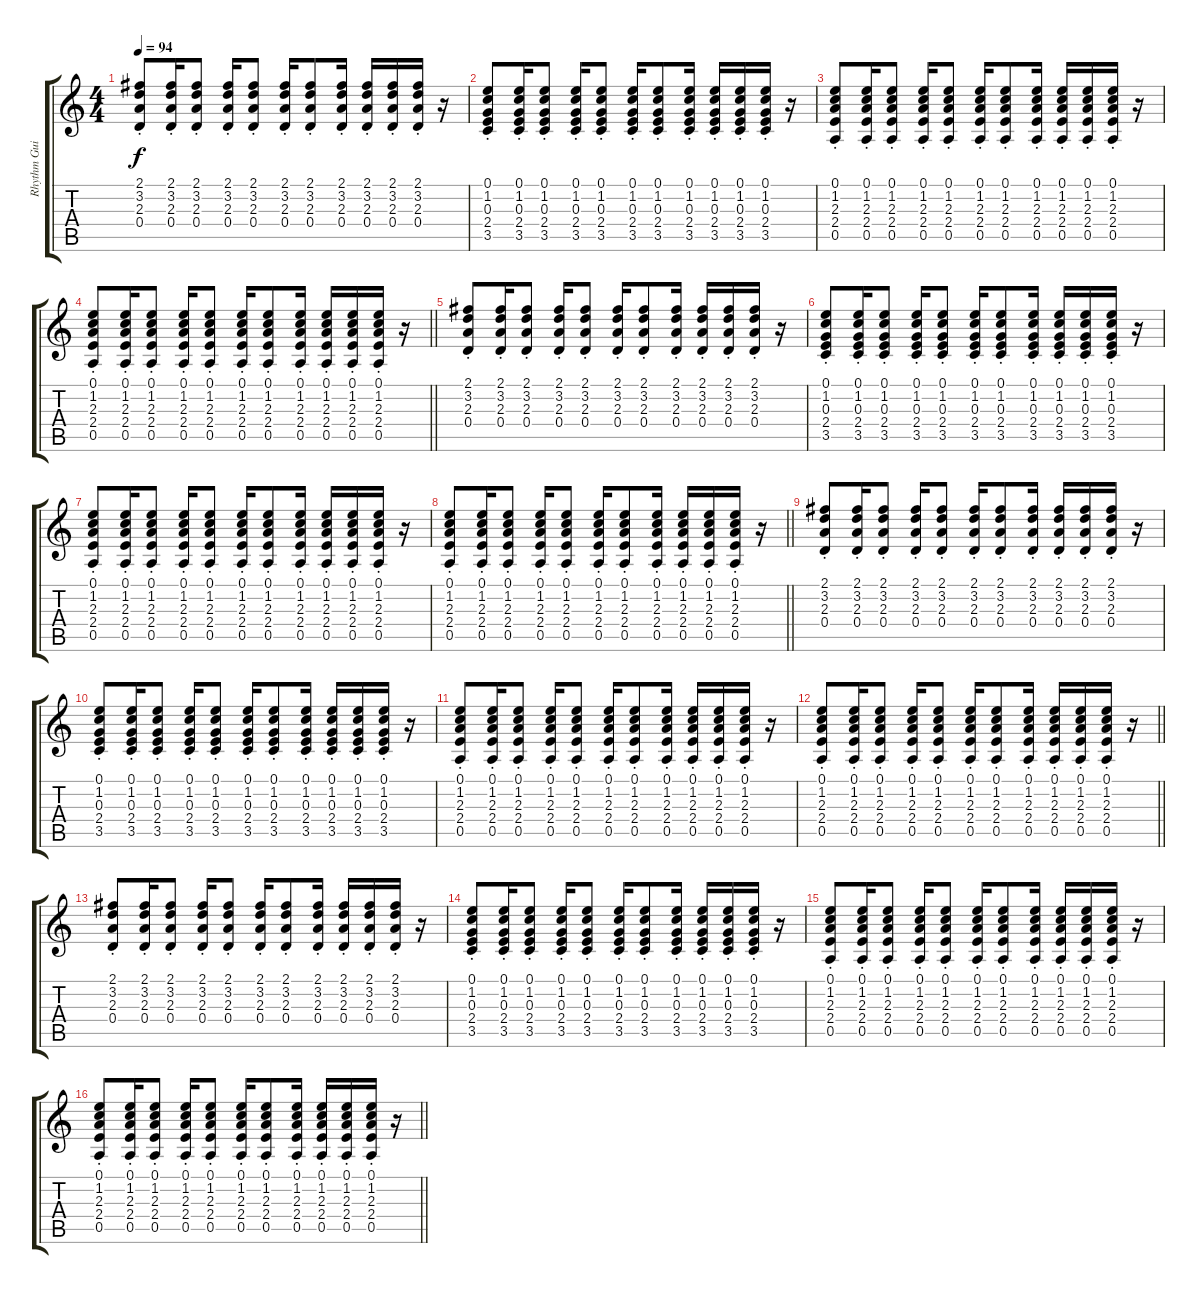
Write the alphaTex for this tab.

\track ("Rhythm Guitar" "Rhythm Gui") {instrument electricguitarmuted}
\staff {score tabs}
\tuning (E4 B3 G3 D3 A2 E2) {hide}
\ts (4 4)
\tempo 94
\clef g2
\ks c
(2.1{st} 3.2{st} 2.3{st} 0.4{st}).8{dy f} (2.1{st} 3.2{st} 2.3{st} 0.4{st}).16 (2.1{st} 3.2{st} 2.3{st} 0.4{st}).8 (2.1{st} 3.2{st} 2.3{st} 0.4{st}).16 (2.1{st} 3.2{st} 2.3{st} 0.4{st}).8 (2.1{st} 3.2{st} 2.3{st} 0.4{st}).16 (2.1{st} 3.2{st} 2.3{st} 0.4{st}).8 (2.1{st} 3.2{st} 2.3{st} 0.4{st}).16 (2.1{st} 3.2{st} 2.3{st} 0.4{st}).16 (2.1{st} 3.2{st} 2.3{st} 0.4{st}).16 (2.1{st} 3.2{st} 2.3{st} 0.4{st}).16 r.16 |
(0.1{st} 1.2{st} 0.3{st} 2.4{st} 3.5{st}).8 (0.1{st} 1.2{st} 0.3{st} 2.4{st} 3.5{st}).16 (0.1{st} 1.2{st} 0.3{st} 2.4{st} 3.5{st}).8 (0.1{st} 1.2{st} 0.3{st} 2.4{st} 3.5{st}).16 (0.1{st} 1.2{st} 0.3{st} 2.4{st} 3.5{st}).8 (0.1{st} 1.2{st} 0.3{st} 2.4{st} 3.5{st}).16 (0.1{st} 1.2{st} 0.3{st} 2.4{st} 3.5{st}).8 (0.1{st} 1.2{st} 0.3{st} 2.4{st} 3.5{st}).16 (0.1{st} 1.2{st} 0.3{st} 2.4{st} 3.5{st}).16 (0.1{st} 1.2{st} 0.3{st} 2.4{st} 3.5{st}).16 (0.1{st} 1.2{st} 0.3{st} 2.4{st} 3.5{st}).16 r.16 |
(0.1{st} 1.2{st} 2.3{st} 2.4{st} 0.5{st}).8 (0.1{st} 1.2{st} 2.3{st} 2.4{st} 0.5{st}).16 (0.1{st} 1.2{st} 2.3{st} 2.4{st} 0.5{st}).8 (0.1{st} 1.2{st} 2.3{st} 2.4{st} 0.5{st}).16 (0.1{st} 1.2{st} 2.3{st} 2.4{st} 0.5{st}).8 (0.1{st} 1.2{st} 2.3{st} 2.4{st} 0.5{st}).16 (0.1{st} 1.2{st} 2.3{st} 2.4{st} 0.5{st}).8 (0.1{st} 1.2{st} 2.3{st} 2.4{st} 0.5{st}).16 (0.1{st} 1.2{st} 2.3{st} 2.4{st} 0.5{st}).16 (0.1{st} 1.2{st} 2.3{st} 2.4{st} 0.5{st}).16 (0.1{st} 1.2{st} 2.3{st} 2.4{st} 0.5{st}).16 r.16 |
\barLineRight lightlight
(0.1{st} 1.2{st} 2.3{st} 2.4{st} 0.5{st}).8 (0.1{st} 1.2{st} 2.3{st} 2.4{st} 0.5{st}).16 (0.1{st} 1.2{st} 2.3{st} 2.4{st} 0.5{st}).8 (0.1{st} 1.2{st} 2.3{st} 2.4{st} 0.5{st}).16 (0.1{st} 1.2{st} 2.3{st} 2.4{st} 0.5{st}).8 (0.1{st} 1.2{st} 2.3{st} 2.4{st} 0.5{st}).16 (0.1{st} 1.2{st} 2.3{st} 2.4{st} 0.5{st}).8 (0.1{st} 1.2{st} 2.3{st} 2.4{st} 0.5{st}).16 (0.1{st} 1.2{st} 2.3{st} 2.4{st} 0.5{st}).16 (0.1{st} 1.2{st} 2.3{st} 2.4{st} 0.5{st}).16 (0.1{st} 1.2{st} 2.3{st} 2.4{st} 0.5{st}).16 r.16 |
(2.1{st} 3.2{st} 2.3{st} 0.4{st}).8 (2.1{st} 3.2{st} 2.3{st} 0.4{st}).16 (2.1{st} 3.2{st} 2.3{st} 0.4{st}).8 (2.1{st} 3.2{st} 2.3{st} 0.4{st}).16 (2.1{st} 3.2{st} 2.3{st} 0.4{st}).8 (2.1{st} 3.2{st} 2.3{st} 0.4{st}).16 (2.1{st} 3.2{st} 2.3{st} 0.4{st}).8 (2.1{st} 3.2{st} 2.3{st} 0.4{st}).16 (2.1{st} 3.2{st} 2.3{st} 0.4{st}).16 (2.1{st} 3.2{st} 2.3{st} 0.4{st}).16 (2.1{st} 3.2{st} 2.3{st} 0.4{st}).16 r.16 |
(0.1{st} 1.2{st} 0.3{st} 2.4{st} 3.5{st}).8 (0.1{st} 1.2{st} 0.3{st} 2.4{st} 3.5{st}).16 (0.1{st} 1.2{st} 0.3{st} 2.4{st} 3.5{st}).8 (0.1{st} 1.2{st} 0.3{st} 2.4{st} 3.5{st}).16 (0.1{st} 1.2{st} 0.3{st} 2.4{st} 3.5{st}).8 (0.1{st} 1.2{st} 0.3{st} 2.4{st} 3.5{st}).16 (0.1{st} 1.2{st} 0.3{st} 2.4{st} 3.5{st}).8 (0.1{st} 1.2{st} 0.3{st} 2.4{st} 3.5{st}).16 (0.1{st} 1.2{st} 0.3{st} 2.4{st} 3.5{st}).16 (0.1{st} 1.2{st} 0.3{st} 2.4{st} 3.5{st}).16 (0.1{st} 1.2{st} 0.3{st} 2.4{st} 3.5{st}).16 r.16 |
(0.1{st} 1.2{st} 2.3{st} 2.4{st} 0.5{st}).8 (0.1{st} 1.2{st} 2.3{st} 2.4{st} 0.5{st}).16 (0.1{st} 1.2{st} 2.3{st} 2.4{st} 0.5{st}).8 (0.1{st} 1.2{st} 2.3{st} 2.4{st} 0.5{st}).16 (0.1{st} 1.2{st} 2.3{st} 2.4{st} 0.5{st}).8 (0.1{st} 1.2{st} 2.3{st} 2.4{st} 0.5{st}).16 (0.1{st} 1.2{st} 2.3{st} 2.4{st} 0.5{st}).8 (0.1{st} 1.2{st} 2.3{st} 2.4{st} 0.5{st}).16 (0.1{st} 1.2{st} 2.3{st} 2.4{st} 0.5{st}).16 (0.1{st} 1.2{st} 2.3{st} 2.4{st} 0.5{st}).16 (0.1{st} 1.2{st} 2.3{st} 2.4{st} 0.5{st}).16 r.16 |
\barLineRight lightlight
(0.1{st} 1.2{st} 2.3{st} 2.4{st} 0.5{st}).8 (0.1{st} 1.2{st} 2.3{st} 2.4{st} 0.5{st}).16 (0.1{st} 1.2{st} 2.3{st} 2.4{st} 0.5{st}).8 (0.1{st} 1.2{st} 2.3{st} 2.4{st} 0.5{st}).16 (0.1{st} 1.2{st} 2.3{st} 2.4{st} 0.5{st}).8 (0.1{st} 1.2{st} 2.3{st} 2.4{st} 0.5{st}).16 (0.1{st} 1.2{st} 2.3{st} 2.4{st} 0.5{st}).8 (0.1{st} 1.2{st} 2.3{st} 2.4{st} 0.5{st}).16 (0.1{st} 1.2{st} 2.3{st} 2.4{st} 0.5{st}).16 (0.1{st} 1.2{st} 2.3{st} 2.4{st} 0.5{st}).16 (0.1{st} 1.2{st} 2.3{st} 2.4{st} 0.5{st}).16 r.16 |
(2.1{st} 3.2{st} 2.3{st} 0.4{st}).8 (2.1{st} 3.2{st} 2.3{st} 0.4{st}).16 (2.1{st} 3.2{st} 2.3{st} 0.4{st}).8 (2.1{st} 3.2{st} 2.3{st} 0.4{st}).16 (2.1{st} 3.2{st} 2.3{st} 0.4{st}).8 (2.1{st} 3.2{st} 2.3{st} 0.4{st}).16 (2.1{st} 3.2{st} 2.3{st} 0.4{st}).8 (2.1{st} 3.2{st} 2.3{st} 0.4{st}).16 (2.1{st} 3.2{st} 2.3{st} 0.4{st}).16 (2.1{st} 3.2{st} 2.3{st} 0.4{st}).16 (2.1{st} 3.2{st} 2.3{st} 0.4{st}).16 r.16 |
(0.1{st} 1.2{st} 0.3{st} 2.4{st} 3.5{st}).8 (0.1{st} 1.2{st} 0.3{st} 2.4{st} 3.5{st}).16 (0.1{st} 1.2{st} 0.3{st} 2.4{st} 3.5{st}).8 (0.1{st} 1.2{st} 0.3{st} 2.4{st} 3.5{st}).16 (0.1{st} 1.2{st} 0.3{st} 2.4{st} 3.5{st}).8 (0.1{st} 1.2{st} 0.3{st} 2.4{st} 3.5{st}).16 (0.1{st} 1.2{st} 0.3{st} 2.4{st} 3.5{st}).8 (0.1{st} 1.2{st} 0.3{st} 2.4{st} 3.5{st}).16 (0.1{st} 1.2{st} 0.3{st} 2.4{st} 3.5{st}).16 (0.1{st} 1.2{st} 0.3{st} 2.4{st} 3.5{st}).16 (0.1{st} 1.2{st} 0.3{st} 2.4{st} 3.5{st}).16 r.16 |
(0.1{st} 1.2{st} 2.3{st} 2.4{st} 0.5{st}).8 (0.1{st} 1.2{st} 2.3{st} 2.4{st} 0.5{st}).16 (0.1{st} 1.2{st} 2.3{st} 2.4{st} 0.5{st}).8 (0.1{st} 1.2{st} 2.3{st} 2.4{st} 0.5{st}).16 (0.1{st} 1.2{st} 2.3{st} 2.4{st} 0.5{st}).8 (0.1{st} 1.2{st} 2.3{st} 2.4{st} 0.5{st}).16 (0.1{st} 1.2{st} 2.3{st} 2.4{st} 0.5{st}).8 (0.1{st} 1.2{st} 2.3{st} 2.4{st} 0.5{st}).16 (0.1{st} 1.2{st} 2.3{st} 2.4{st} 0.5{st}).16 (0.1{st} 1.2{st} 2.3{st} 2.4{st} 0.5{st}).16 (0.1{st} 1.2{st} 2.3{st} 2.4{st} 0.5{st}).16 r.16 |
\barLineRight lightlight
(0.1{st} 1.2{st} 2.3{st} 2.4{st} 0.5{st}).8 (0.1{st} 1.2{st} 2.3{st} 2.4{st} 0.5{st}).16 (0.1{st} 1.2{st} 2.3{st} 2.4{st} 0.5{st}).8 (0.1{st} 1.2{st} 2.3{st} 2.4{st} 0.5{st}).16 (0.1{st} 1.2{st} 2.3{st} 2.4{st} 0.5{st}).8 (0.1{st} 1.2{st} 2.3{st} 2.4{st} 0.5{st}).16 (0.1{st} 1.2{st} 2.3{st} 2.4{st} 0.5{st}).8 (0.1{st} 1.2{st} 2.3{st} 2.4{st} 0.5{st}).16 (0.1{st} 1.2{st} 2.3{st} 2.4{st} 0.5{st}).16 (0.1{st} 1.2{st} 2.3{st} 2.4{st} 0.5{st}).16 (0.1{st} 1.2{st} 2.3{st} 2.4{st} 0.5{st}).16 r.16 |
(2.1{st} 3.2{st} 2.3{st} 0.4{st}).8 (2.1{st} 3.2{st} 2.3{st} 0.4{st}).16 (2.1{st} 3.2{st} 2.3{st} 0.4{st}).8 (2.1{st} 3.2{st} 2.3{st} 0.4{st}).16 (2.1{st} 3.2{st} 2.3{st} 0.4{st}).8 (2.1{st} 3.2{st} 2.3{st} 0.4{st}).16 (2.1{st} 3.2{st} 2.3{st} 0.4{st}).8 (2.1{st} 3.2{st} 2.3{st} 0.4{st}).16 (2.1{st} 3.2{st} 2.3{st} 0.4{st}).16 (2.1{st} 3.2{st} 2.3{st} 0.4{st}).16 (2.1{st} 3.2{st} 2.3{st} 0.4{st}).16 r.16 |
(0.1{st} 1.2{st} 0.3{st} 2.4{st} 3.5{st}).8 (0.1{st} 1.2{st} 0.3{st} 2.4{st} 3.5{st}).16 (0.1{st} 1.2{st} 0.3{st} 2.4{st} 3.5{st}).8 (0.1{st} 1.2{st} 0.3{st} 2.4{st} 3.5{st}).16 (0.1{st} 1.2{st} 0.3{st} 2.4{st} 3.5{st}).8 (0.1{st} 1.2{st} 0.3{st} 2.4{st} 3.5{st}).16 (0.1{st} 1.2{st} 0.3{st} 2.4{st} 3.5{st}).8 (0.1{st} 1.2{st} 0.3{st} 2.4{st} 3.5{st}).16 (0.1{st} 1.2{st} 0.3{st} 2.4{st} 3.5{st}).16 (0.1{st} 1.2{st} 0.3{st} 2.4{st} 3.5{st}).16 (0.1{st} 1.2{st} 0.3{st} 2.4{st} 3.5{st}).16 r.16 |
(0.1{st} 1.2{st} 2.3{st} 2.4{st} 0.5{st}).8 (0.1{st} 1.2{st} 2.3{st} 2.4{st} 0.5{st}).16 (0.1{st} 1.2{st} 2.3{st} 2.4{st} 0.5{st}).8 (0.1{st} 1.2{st} 2.3{st} 2.4{st} 0.5{st}).16 (0.1{st} 1.2{st} 2.3{st} 2.4{st} 0.5{st}).8 (0.1{st} 1.2{st} 2.3{st} 2.4{st} 0.5{st}).16 (0.1{st} 1.2{st} 2.3{st} 2.4{st} 0.5{st}).8 (0.1{st} 1.2{st} 2.3{st} 2.4{st} 0.5{st}).16 (0.1{st} 1.2{st} 2.3{st} 2.4{st} 0.5{st}).16 (0.1{st} 1.2{st} 2.3{st} 2.4{st} 0.5{st}).16 (0.1{st} 1.2{st} 2.3{st} 2.4{st} 0.5{st}).16 r.16 |
\barLineRight lightlight
(0.1{st} 1.2{st} 2.3{st} 2.4{st} 0.5{st}).8 (0.1{st} 1.2{st} 2.3{st} 2.4{st} 0.5{st}).16 (0.1{st} 1.2{st} 2.3{st} 2.4{st} 0.5{st}).8 (0.1{st} 1.2{st} 2.3{st} 2.4{st} 0.5{st}).16 (0.1{st} 1.2{st} 2.3{st} 2.4{st} 0.5{st}).8 (0.1{st} 1.2{st} 2.3{st} 2.4{st} 0.5{st}).16 (0.1{st} 1.2{st} 2.3{st} 2.4{st} 0.5{st}).8 (0.1{st} 1.2{st} 2.3{st} 2.4{st} 0.5{st}).16 (0.1{st} 1.2{st} 2.3{st} 2.4{st} 0.5{st}).16 (0.1{st} 1.2{st} 2.3{st} 2.4{st} 0.5{st}).16 (0.1{st} 1.2{st} 2.3{st} 2.4{st} 0.5{st}).16 r.16
